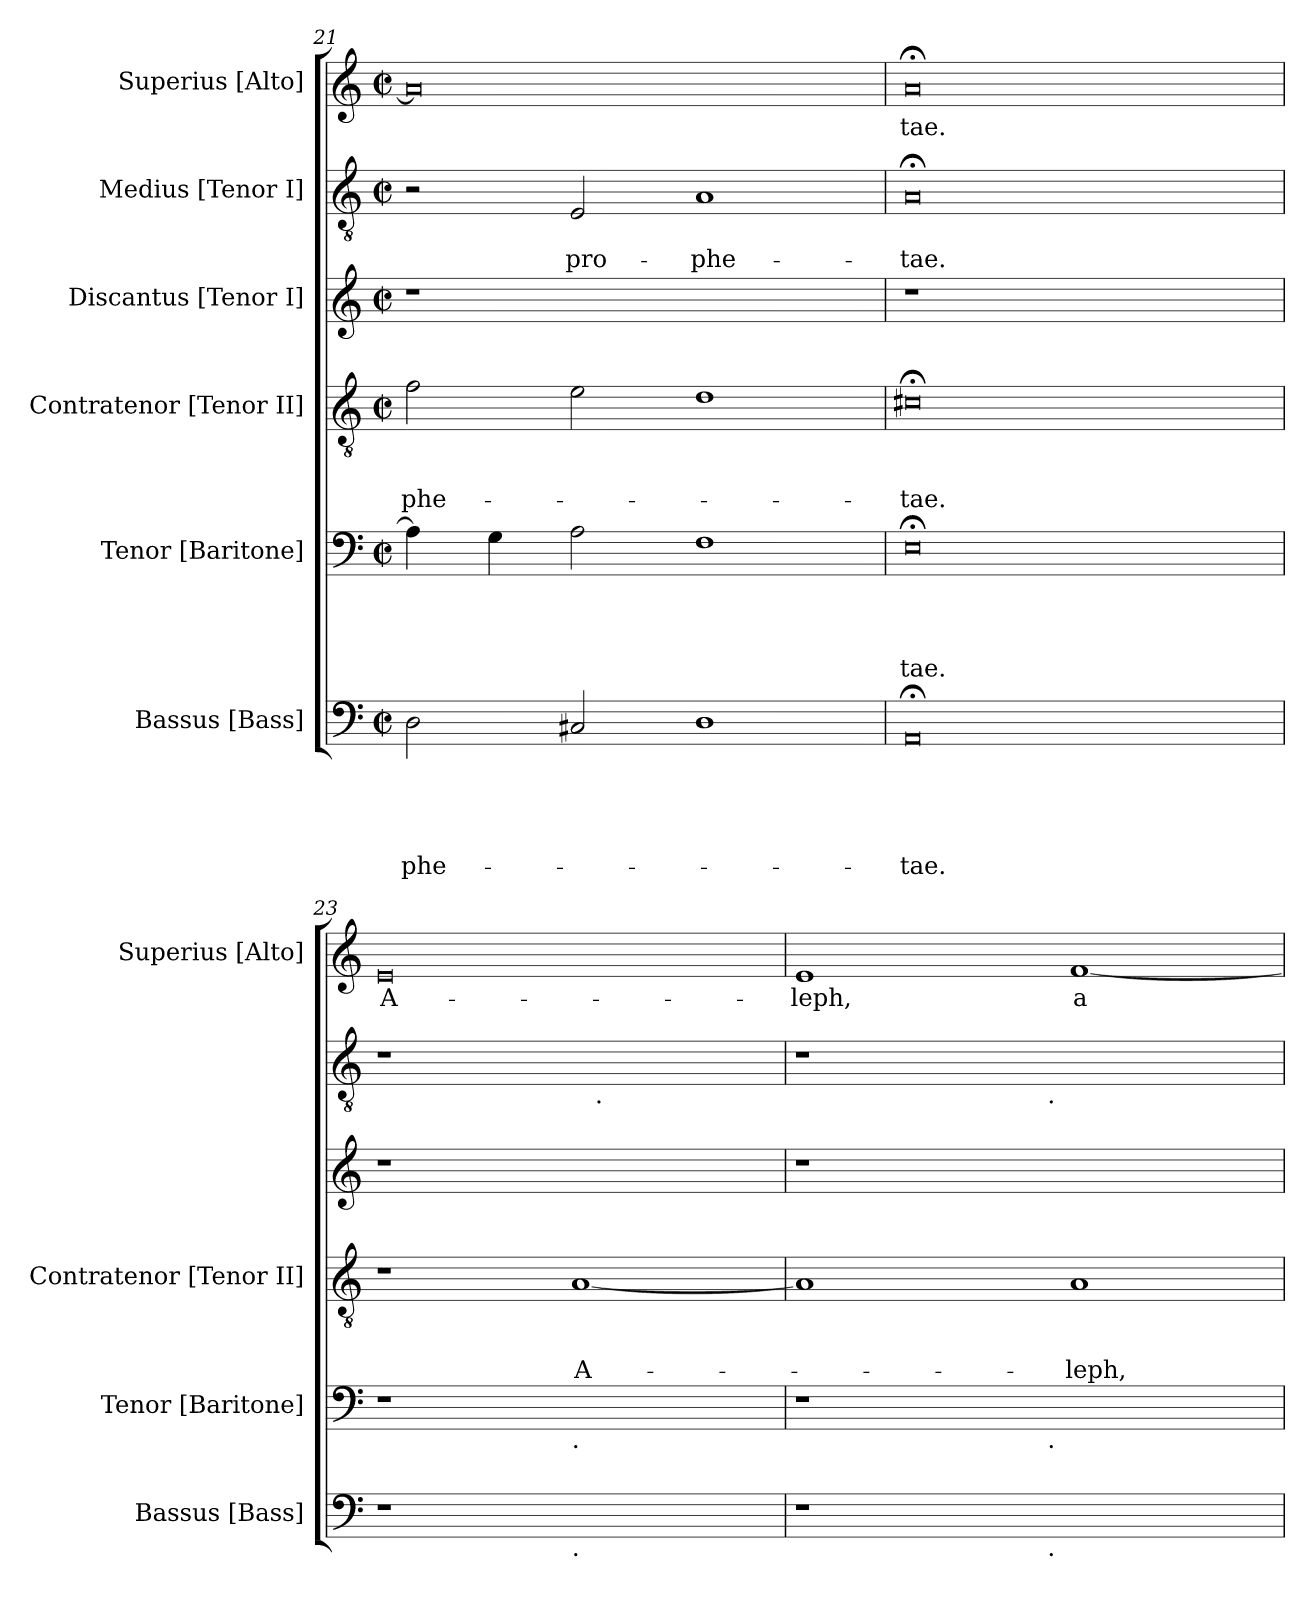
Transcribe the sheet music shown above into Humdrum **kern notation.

**kern	**text	**text	**text	**text	**text	**kern	**text	**text	**text	**text	**kern	**text	**text	**text	**kern	**kern	**text	**text	**kern	**text
*part6	*part6	*part6	*part6	*part6	*part6	*part5	*part5	*part5	*part5	*part5	*part4	*part4	*part4	*part4	*part3	*part2	*part2	*part2	*part1	*part1
*staff6	*staff6	*staff6	*staff6	*staff6	*staff6	*staff5	*staff5	*staff5	*staff5	*staff5	*staff4	*staff4	*staff4	*staff4	*staff3	*staff2	*staff2	*staff2	*staff1	*staff1
*I"Bassus [Bass]	*	*	*	*	*	*I"Tenor [Baritone]	*	*	*	*	*I"Contratenor [Tenor II]	*	*	*	*I"Discantus [Tenor I]	*I"Medius [Tenor I]	*	*	*I"Superius [Alto]	*
*I'Bassus [Bass]	*	*	*	*	*	*I'Tenor [Baritone]	*	*	*	*	*I'Contratenor [Tenor II]	*	*	*	*	*	*	*	*I'Superius [Alto]	*
*clefF4	*	*	*	*	*	*clefF4	*	*	*	*	*clefGv2	*	*	*	*clefG2	*clefGv2	*	*	*clefG2	*
*k[]	*	*	*	*	*	*k[]	*	*	*	*	*k[]	*	*	*	*k[]	*k[]	*	*	*k[]	*
*C:	*	*	*	*	*	*C:	*	*	*	*	*C:	*	*	*	*C:	*C:	*	*	*C:	*
*M2/2	*	*	*	*	*	*M2/2	*	*	*	*	*M2/2	*	*	*	*M2/2	*M2/2	*	*	*M2/2	*
*met(c|)	*	*	*	*	*	*met(c|)	*	*	*	*	*met(c|)	*	*	*	*met(c|)	*met(c|)	*	*	*met(c|)	*
=21	=21	=21	=21	=21	=21	=21	=21	=21	=21	=21	=21	=21	=21	=21	=21	=21	=21	=21	=21	=21
!	!	!	!	!	!LO:LY:b	!	!	!	!	!	!	!	!	!LO:LY:b	!	!	!	!	!	!
2D\	.	.	.	.	-phe-	4A\]	.	.	.	.	2f\	.	.	-phe-	1r	2r	.	.	0a]	.
.	.	.	.	.	.	4G\	.	.	.	.	.	.	.	.	.	.	.	.	.	.
!	!	!	!	!	!	!	!	!	!	!	!	!	!	!	!	!	!	!LO:LY:b	!	!
2C#X/	.	.	.	.	.	2A\	.	.	.	.	2e\	.	.	.	.	2E/	.	pro-	.	.
!	!	!	!	!	!	!	!	!	!	!	!	!	!	!	!	!	!	!LO:LY:b	!	!
1D	.	.	.	.	.	1F	.	.	.	.	1d	.	.	.	1ryy	1A	.	-phe-	.	.
=22	=22	=22	=22	=22	=22	=22	=22	=22	=22	=22	=22	=22	=22	=22	=22	=22	=22	=22	=22	=22
!	!	!	!	!	!LO:LY:b	!	!	!	!	!LO:LY:b	!	!	!	!LO:LY:b	!	!	!	!LO:LY:b	!	!LO:LY:b
0AA;	.	.	.	.	-tae.	0E;	.	.	.	-tae.	0c#X;	.	.	-tae.	1r	0A;	.	-tae.	0a;<	-tae.
.	.	.	.	.	.	.	.	.	.	.	.	.	.	.	1ryy	.	.	.	.	.
!!LO:PB:g=z
=23	=23	=23	=23	=23	=23	=23	=23	=23	=23	=23	=23	=23	=23	=23	=23	=23	=23	=23	=23	=23
!	!	!	!	!	!	!	!	!	!	!	!	!	!	!	!	!	!	!	!	!LO:LY:b
1r	.	.	.	.	.	1r	.	.	.	.	1r	.	.	.	1r	1r	.	.	0e	A-
!	!	!	!	!	!	!LO:TX:b:t=.	!	!	!	!	!	!	!	!	!	!	!	!	!	!
!LO:TX:b:t=.	!	!	!	!	!	!	!	!	!	!	!	!	!	!	!	!	!	!	!	!
!	!	!	!	!	!	!	!	!	!	!	!	!	!	!LO:LY:b	!	!	!	!	!	!
1ryy	.	.	.	.	.	1ryy	.	.	.	.	[<1A	.	.	A-	1ryy	32ryy	.	.	.	.
!	!	!	!	!	!	!	!	!	!	!	!	!	!	!	!	!LO:TX:b:t=.	!	!	!	!
.	.	.	.	.	.	.	.	.	.	.	.	.	.	.	.	32%31ryy	.	.	.	.
=24	=24	=24	=24	=24	=24	=24	=24	=24	=24	=24	=24	=24	=24	=24	=24	=24	=24	=24	=24	=24
!	!	!	!	!	!	!	!	!	!	!	!	!	!	!	!	!	!	!	!	!LO:LY:b
*^	*	*	*	*	*	*^	*	*	*	*	*	*	*	*	*	*^	*	*	*	*
1r	2ryy	.	.	.	.	.	1r	2ryy	.	.	.	.	1A]	.	.	.	1r	1r	2ryy	.	.	1e	-leph,
.	4...ryy	.	.	.	.	.	.	4...ryy	.	.	.	.	.	.	.	.	.	.	4...ryy	.	.	.	.
!	!	!	!	!	!	!	!	!	!	!	!	!	!	!	!	!	!	!	!LO:TX:b:t=.	!	!	!	!
!	!	!	!	!	!	!	!	!LO:TX:b:t=.	!	!	!	!	!	!	!	!	!	!	!	!	!	!	!
!	!LO:TX:b:t=.	!	!	!	!	!	!	!	!	!	!	!	!	!	!	!	!	!	!	!	!	!	!
.	1ryy	.	.	.	.	.	.	1ryy	.	.	.	.	.	.	.	.	.	.	1ryy	.	.	.	.
!	!	!	!	!	!	!	!	!	!	!	!	!	!	!	!	!LO:LY:b	!	!	!	!	!	!	!LO:LY:b
1ryy	.	.	.	.	.	.	1ryy	.	.	.	.	.	1A	.	.	-leph,	1ryy	1ryy	.	.	.	[<1f	a-
.	32ryy	.	.	.	.	.	.	32ryy	.	.	.	.	.	.	.	.	.	.	32ryy	.	.	.	.
*v	*v	*	*	*	*	*	*	*	*	*	*	*	*	*	*	*	*	*v	*v	*	*	*	*
*	*	*	*	*	*	*v	*v	*	*	*	*	*	*	*	*	*	*	*	*	*	*
=	=	=	=	=	=	=	=	=	=	=	=	=	=	=	=	=	=	=	=	=
*-	*-	*-	*-	*-	*-	*-	*-	*-	*-	*-	*-	*-	*-	*-	*-	*-	*-	*-	*-	*-
